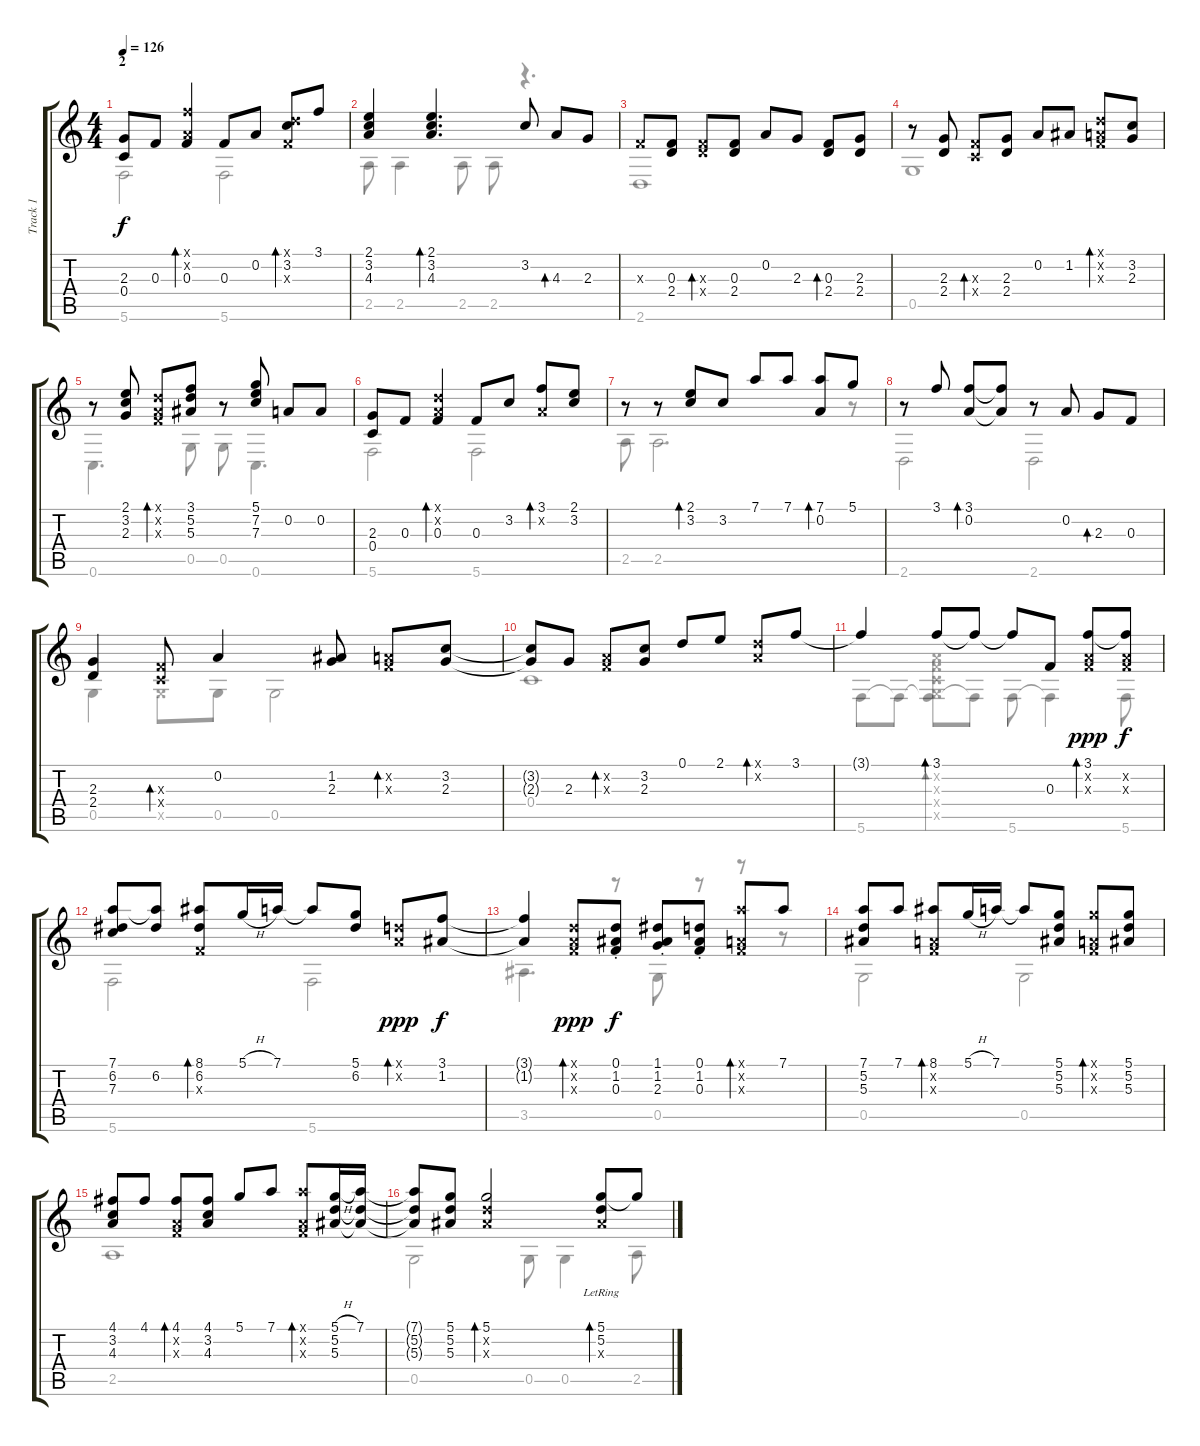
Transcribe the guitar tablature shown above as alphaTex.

\track ("Track 1" "Track 1") {instrument acousticguitarsteel}
\staff {score tabs}
\tuning (D4 A3 F3 C3 G2 C2) {hide}
\voice
\ts (4 4)
\section ("" "2")
\tempo 126
\clef g2
\ks c
(2.3 0.4).8{dy f} 0.3.8 (3.1{x} 0.2{x} 0.3).4{bd 30} 0.3.8 0.2.8 (0.1{x} 3.2 0.3{x}).8{bd 60} 3.1.8 |
(2.1 3.2 4.3).4 (2.1 3.2 4.3).4{d bd 30} 3.2.8 4.3.8{bd 60} 2.3.8 |
0.3{x}.8 (0.3 2.4).8 (0.3{x} 2.4{x}).8{bd 60} (0.3 2.4).8 0.2.8 2.3.8 (0.3 2.4).8{bd 30} (2.3 2.4).8 |
r.8 (2.3 2.4).8 (0.3{x} 0.4{x}).8{bd 60} (2.3 2.4).8 0.2.8 1.2.8 (0.1{x} 0.2{x} 0.3{x}).8{bd 60} (3.2 2.3).8 |
r.8 (2.1 3.2 2.3).8 (0.1{x} 0.2{x} 0.3{x}).8{bd 30} (3.1 5.2 5.3).8 r.8 (5.1 7.2 7.3).8 0.2.8 0.2.8 |
(2.3 0.4).8 0.3.8 (0.1{x} 0.2{x} 0.3).4{bd 30} 0.3.8 3.2.8 (3.1 0.2{x}).8{bd 60} (2.1 3.2).8 |
r.8 r.8 (2.1 3.2).8{bd 60} 3.2.8 7.1.8 7.1.8 (7.1 0.2).8{bd 60} 5.1.8 |
r.8 3.1.8 (3.1 0.2).8{bd 60} (3.1{t} 0.2{t}).8 r.8 0.2.8 2.3.8{bd 30} 0.3.8 |
(2.3 2.4).4 (0.3{x} 0.4{x}).8{bd 30} 0.2.4 (1.2 2.3).8 (0.2{x} 0.3{x}).8{bd 30} (3.2 2.3).8 |
(3.2{t} 2.3{t}).8 2.3.8 (0.2{x} 0.3{x}).8{bd 60} (3.2 2.3).8 0.1.8 2.1.8 (0.1{x} 0.2{x}).8{bd 30} 3.1.8 |
3.1{t}.4 3.1.8{bd 30} 3.1{t}.8 3.1{t}.8 0.3.8 (3.1 0.2{x} 0.3{x}).8{bd 30 dy ppp} (3.1{t} 0.2{x} 0.3{x}).8{dy f} |
(7.1 6.2 7.3).8 (7.1{t} 6.2).8 (8.1 6.2 0.3{x}).8{bd 30} 5.1{h}.16 7.1.16 7.1{t}.8 (5.1 6.2).8 (0.1{x} 0.2{x}).8{bd 30 dy ppp} (3.1 1.2).8{dy f} |
(3.1{t} 1.2{t}).4 (0.1{x} 0.2{x} 0.3{x}).8{bd 30 dy ppp} (0.1{st} 1.2{st} 0.3{st}).8{dy f} (1.1{st} 1.2{st} 2.3{st}).8 (0.1{st} 1.2{st} 0.3{st}).8 (7.1{x} 0.2{x} 0.3{x}).8{bd 30} 7.1.8 |
(7.1 5.2 5.3).8 7.1.8 (8.1 0.2{x} 0.3{x}).8{bd 30} 5.1{h}.16 7.1.16 7.1{t}.8 (5.1 5.2 5.3).8 (5.1{x} 0.2{x} 0.3{x}).8{bd 30} (5.1 5.2 5.3).8 |
(4.1 3.2 4.3).8 4.1.8 (4.1 0.2{x} 0.3{x}).8{bd 30} (4.1 3.2 4.3).8 5.1.8 7.1.8 (7.1{x} 0.2{x} 0.3{x}).8{bd 30} (5.1{h} 5.2 5.3).16 (7.1 5.2{t} 5.3{t}).16 |
(7.1{t} 5.2{t} 5.3{t}).8 (5.1 5.2 5.3).8 (5.1 5.2{x} 5.3{x}).2{bd 30} (5.1{lr} 5.2 5.3{x}).8{bd 30} 5.1{t}.8
\voice
\clef g2
\ottava regular
\simile none
\ks c
5.6.2{dy f} 5.6.2 |
2.5.8 2.5.4 2.5.8 2.5.8 r.4{d} |
2.6.1 |
0.5.1 |
0.6.4{d} 0.5.8 0.5.8 0.6.4{d} |
5.6.2 5.6.2 |
2.5.8 2.5.2{d} r.8 |
2.6.2 2.6.2 |
0.5.4 0.5{x}.8 0.5.8 0.5.2 |
0.4.1 |
5.6.8 5.6{t}.8 (0.2{x} 0.3{x} 0.4{x} 0.5{x} 5.6{t}).8{bd 30} 5.6{t}.8 5.6.8 5.6{t}.4 5.6.8 |
5.6.2 5.6.2 |
3.5.4{d} r.8 0.5.8 r.8 r.8 r.8 |
0.5.2 0.5.2 |
2.5.1 |
0.5.2 0.5.8 0.5.4 2.5.8
